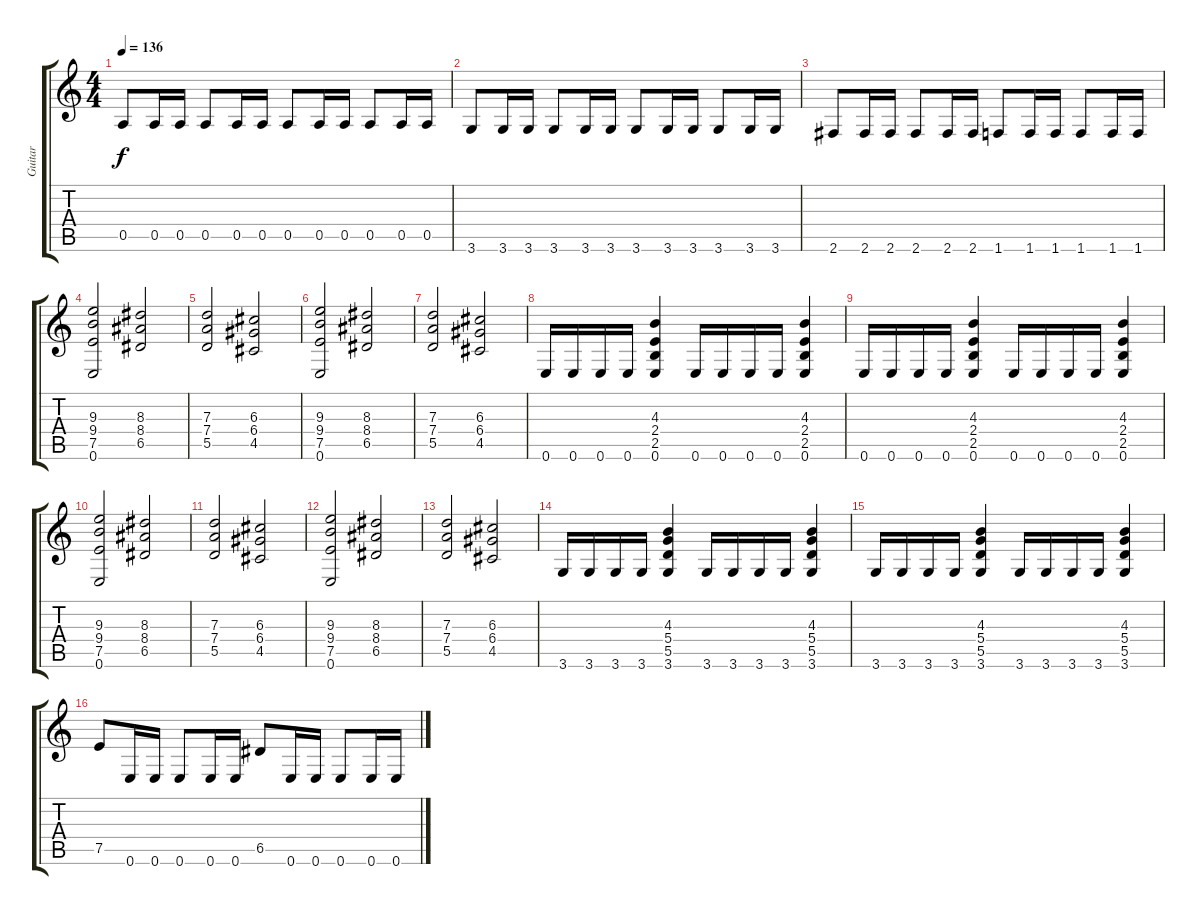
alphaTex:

\track ("Guitar" "Guitar") {instrument distortionguitar}
\staff {score tabs}
\tuning (E4 B3 G3 D3 A2 E2) {hide}
\ts (4 4)
\tempo 136
\clef g2
\ks c
0.5.8{dy f} 0.5.16 0.5.16 0.5.8 0.5.16 0.5.16 0.5.8 0.5.16 0.5.16 0.5.8 0.5.16 0.5.16 |
3.6.8 3.6.16 3.6.16 3.6.8 3.6.16 3.6.16 3.6.8 3.6.16 3.6.16 3.6.8 3.6.16 3.6.16 |
2.6.8 2.6.16 2.6.16 2.6.8 2.6.16 2.6.16 1.6.8 1.6.16 1.6.16 1.6.8 1.6.16 1.6.16 |
(9.3 9.4 7.5 0.6).2 (8.3 8.4 6.5).2 |
(7.3 7.4 5.5).2 (6.3 6.4 4.5).2 |
(9.3 9.4 7.5 0.6).2 (8.3 8.4 6.5).2 |
(7.3 7.4 5.5).2 (6.3 6.4 4.5).2 |
0.6.16 0.6.16 0.6.16 0.6.16 (4.3 2.4 2.5 0.6).4 0.6.16 0.6.16 0.6.16 0.6.16 (4.3 2.4 2.5 0.6).4 |
0.6.16 0.6.16 0.6.16 0.6.16 (4.3 2.4 2.5 0.6).4 0.6.16 0.6.16 0.6.16 0.6.16 (4.3 2.4 2.5 0.6).4 |
(9.3 9.4 7.5 0.6).2 (8.3 8.4 6.5).2 |
(7.3 7.4 5.5).2 (6.3 6.4 4.5).2 |
(9.3 9.4 7.5 0.6).2 (8.3 8.4 6.5).2 |
(7.3 7.4 5.5).2 (6.3 6.4 4.5).2 |
3.6.16 3.6.16 3.6.16 3.6.16 (4.3 5.4 5.5 3.6).4 3.6.16 3.6.16 3.6.16 3.6.16 (4.3 5.4 5.5 3.6).4 |
3.6.16 3.6.16 3.6.16 3.6.16 (4.3 5.4 5.5 3.6).4 3.6.16 3.6.16 3.6.16 3.6.16 (4.3 5.4 5.5 3.6).4 |
7.5.8 0.6.16 0.6.16 0.6.8 0.6.16 0.6.16 6.5.8 0.6.16 0.6.16 0.6.8 0.6.16 0.6.16
